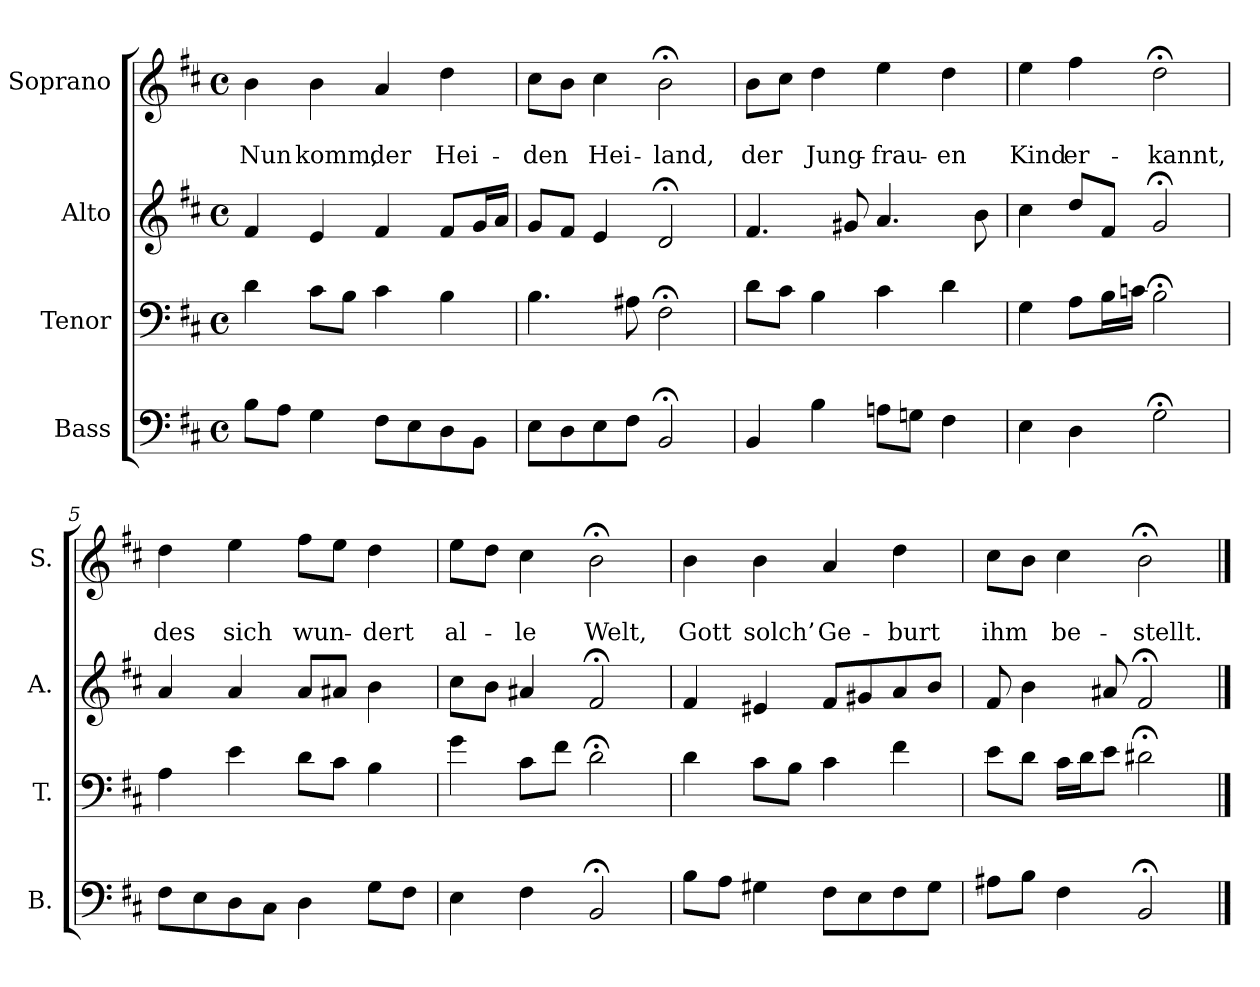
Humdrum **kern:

**kern	**kern	**kern	**kern	**text	**text
*part4	*part3	*part2	*part1	*part1	*part1
*staff4	*staff3	*staff2	*staff1	*staff1	*staff1
*I"Bass	*I"Tenor	*I"Alto	*I"Soprano	*	*
*I'B.	*I'T.	*I'A.	*I'S.	*	*
*clefF4	*clefF4	*clefG2	*clefG2	*	*
*k[f#c#]	*k[f#c#]	*k[f#c#]	*k[f#c#]	*	*
*b:	*b:	*b:	*b:	*	*
*M4/4	*M4/4	*M4/4	*M4/4	*	*
*met(c)	*met(c)	*met(c)	*met(c)	*	*
=1	=1	=1	=1	=1	=1
8B\L	4d\	4f#/	4b\	.	Nun
8A\J	.	.	.	.	.
4G\	8c#\L	4e/	4b\	.	komm,
.	8B\J	.	.	.	.
8F#\L	4c#\	4f#/	4a/	.	der
8E\	.	.	.	.	.
8D\	4B\	8f#/L	4dd\	.	Hei-
8BB\J	.	16g/L	.	.	.
.	.	16a/JJ	.	.	.
=2	=2	=2	=2	=2	=2
8E\L	4.B\	8g/L	8cc#\L	.	-den
8D\	.	8f#/J	8b\J	.	.
8E\	.	4e/	4cc#\	.	Hei-
8F#\J	8A#X\	.	.	.	.
2BB;</	2F#;<\	2d;</	2b;<\	.	-land,
=3	=3	=3	=3	=3	=3
4BB/	8d\L	4.f#/	8b\L	.	der
.	8c#\J	.	8cc#\J	.	.
4B\	4B\	.	4dd\	.	Jung-
.	.	8g#X/	.	.	.
8An\L	4c#\	4.a/	4ee\	.	-frau-
8Gn\J	.	.	.	.	.
4F#\	4d\	.	4dd\	.	-en
.	.	8b\	.	.	.
=4	=4	=4	=4	=4	=4
4E\	4G\	4cc#\	4ee\	.	Kind
4D\	8A\L	8dd/L	4ff#\	.	er-
.	16B\L	8f#/J	.	.	.
.	16cn\JJ	.	.	.	.
2G;<\	2B;<\	2g;</	2dd;<\	.	-kannt,
!!LO:LB:g=z
=5	=5	=5	=5	=5	=5
8F#\L	4A\	4a/	4dd\	.	des
8E\	.	.	.	.	.
8D\	4e\	4a/	4ee\	.	sich
8C#\J	.	.	.	.	.
4D\	8d\L	8a/L	8ff#\L	.	wun-
.	8c#\J	8a#X/J	8ee\J	.	.
8G\L	4B\	4b\	4dd\	.	-dert
8F#\J	.	.	.	.	.
=6	=6	=6	=6	=6	=6
4E\	4g\	8cc#\L	8ee\L	.	al-
.	.	8b\J	8dd\J	.	.
4F#\	8c#\L	4a#X/	4cc#\	.	-le
.	8f#\J	.	.	.	.
2BB;</	2d;<\	2f#;</	2b;<\	.	Welt,
=7	=7	=7	=7	=7	=7
8B\L	4d\	4f#/	4b\	.	Gott
8A\J	.	.	.	.	.
4G#X\	8c#\L	4e#X/	4b\	.	solch’
.	8B\J	.	.	.	.
8F#\L	4c#\	8f#/L	4a/	.	Ge-
8E\	.	8g#X/	.	.	.
8F#\	4f#\	8a/	4dd\	.	-burt
8G#\J	.	8b/J	.	.	.
=8	=8	=8	=8	=8	=8
8A#X\L	8e\L	8f#/	8cc#\L	.	ihm
8B\J	8d\J	4b\	8b\J	.	.
4F#\	16c#\LL	.	4cc#\	.	be-
.	16d\J	.	.	.	.
.	8e\J	8a#X/	.	.	.
2BB;</	2d#X;<\	2f#;</	2b;<\	.	-stellt.
==	==	==	==	==	==
*-	*-	*-	*-	*-	*-
